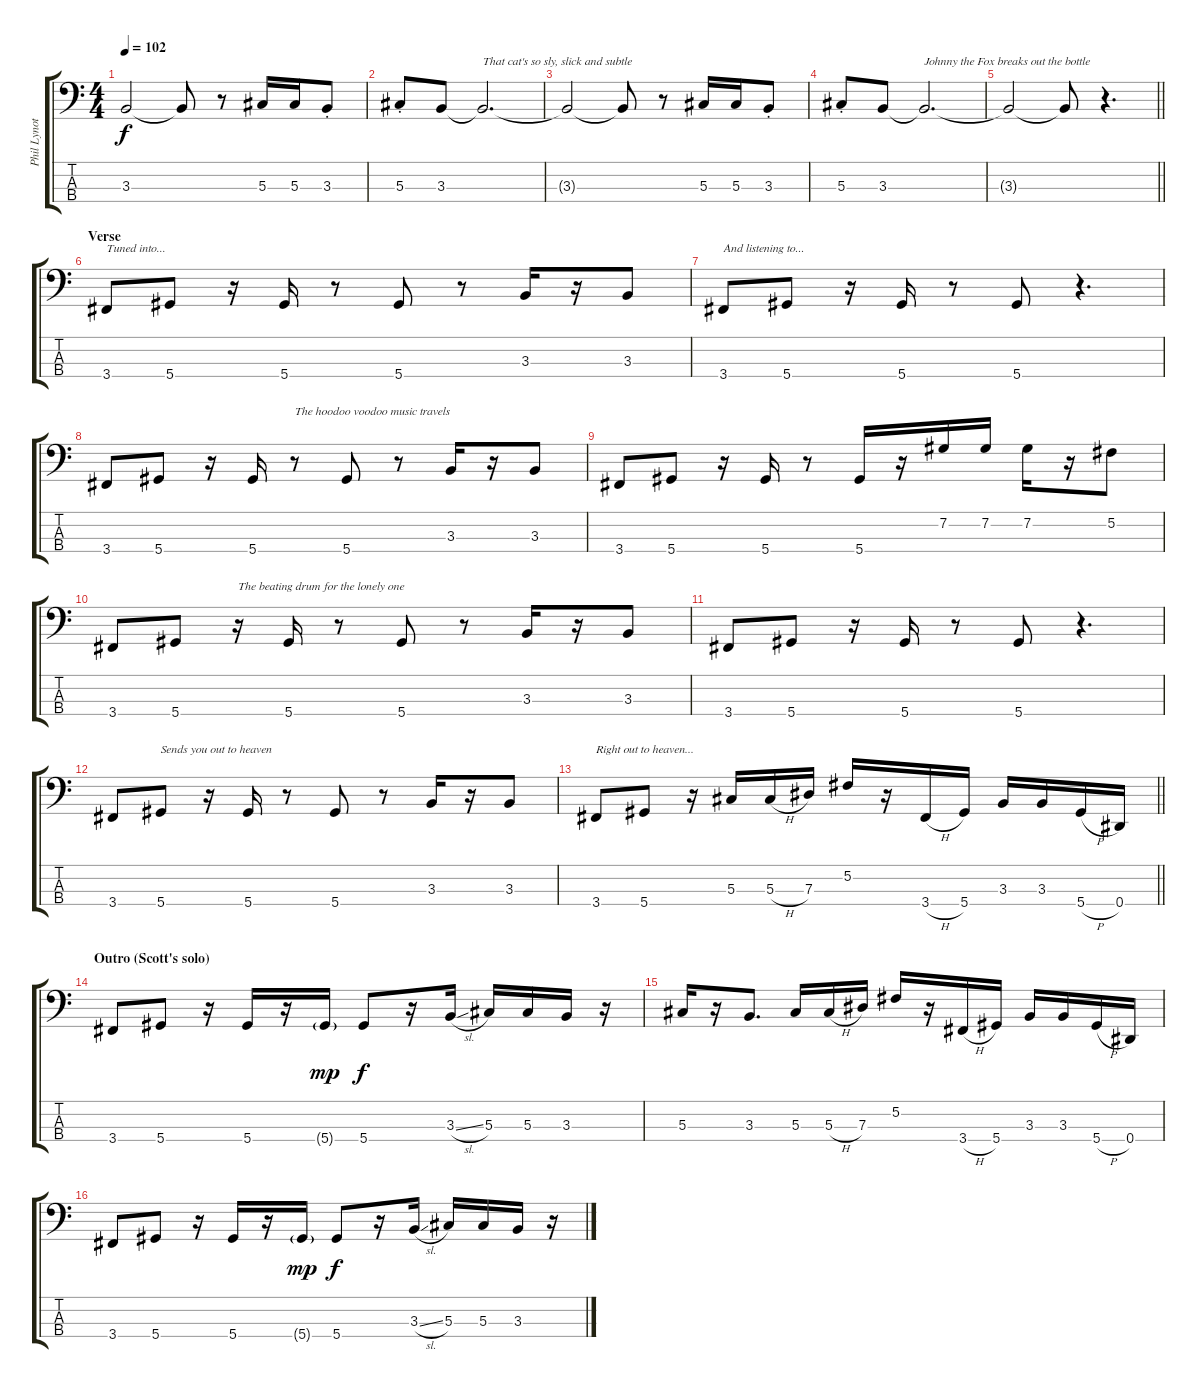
\track ("Phil Lynott" "Phil Lynot") {instrument electricbasspick}
\staff {score tabs}
\tuning (Gb2 Db2 Ab1 Eb1) {hide}
\ts (4 4)
\tempo 102
\clef f4
\ks aminor
3.3{t}.2{dy f} 3.3{t}.8 r.8 5.3.16 5.3.16 3.3{st}.8 |
5.3{st}.8 3.3.8 3.3{t}.2{d txt "That cat's so sly, slick and subtle"} |
3.3{t}.2 3.3{t}.8 r.8 5.3.16 5.3.16 3.3{st}.8 |
5.3{st}.8 3.3.8 3.3{t}.2{d txt "Johnny the Fox breaks out the bottle"} |
\barLineRight lightlight
3.3{t}.2 3.3{t}.8 r.4{d} |
\section ("" "Verse")
3.4.8{txt "Tuned into..."} 5.4.8 r.16 5.4.16 r.8 5.4.8 r.8 3.3.16 r.16 3.3.8 |
3.4.8{txt "And listening to..."} 5.4.8 r.16 5.4.16 r.8 5.4.8 r.4{d} |
3.4.8 5.4.8 r.16 5.4.16 r.8{txt "The hoodoo voodoo music travels"} 5.4.8 r.8 3.3.16 r.16 3.3.8 |
3.4.8 5.4.8 r.16 5.4.16 r.8 5.4.16 r.16 7.2.16 7.2.16 7.2.16 r.16 5.2.8 |
3.4.8 5.4.8 r.16{txt "The beating drum for the lonely one"} 5.4.16 r.8 5.4.8 r.8 3.3.16 r.16 3.3.8 |
3.4.8 5.4.8 r.16 5.4.16 r.8 5.4.8 r.4{d} |
3.4.8 5.4.8{txt "Sends you out to heaven"} r.16 5.4.16 r.8 5.4.8 r.8 3.3.16 r.16 3.3.8 |
\barLineRight lightlight
3.4.8{txt "Right out to heaven..."} 5.4.8 r.16 5.3.16 5.3{h}.16 7.3.16 5.2.16 r.16 3.4{h}.16 5.4.16 3.3.16 3.3.16 5.4{h}.16 0.4.16 |
\section ("" "Outro (Scott's solo)")
3.4.8 5.4.8 r.16 5.4.16 r.16 5.4{g}.16{dy mp} 5.4.8{dy f} r.16 3.3{sl}.16 5.3.16 5.3.16 3.3.16 r.16 |
5.3.16 r.16 3.3.8{d} 5.3.16 5.3{h}.16 7.3.16 5.2.16 r.16 3.4{h}.16 5.4.16 3.3.16 3.3.16 5.4{h}.16 0.4.16 |
3.4.8 5.4.8 r.16 5.4.16 r.16 5.4{g}.16{dy mp} 5.4.8{dy f} r.16 3.3{sl}.16 5.3.16 5.3.16 3.3.16 r.16
